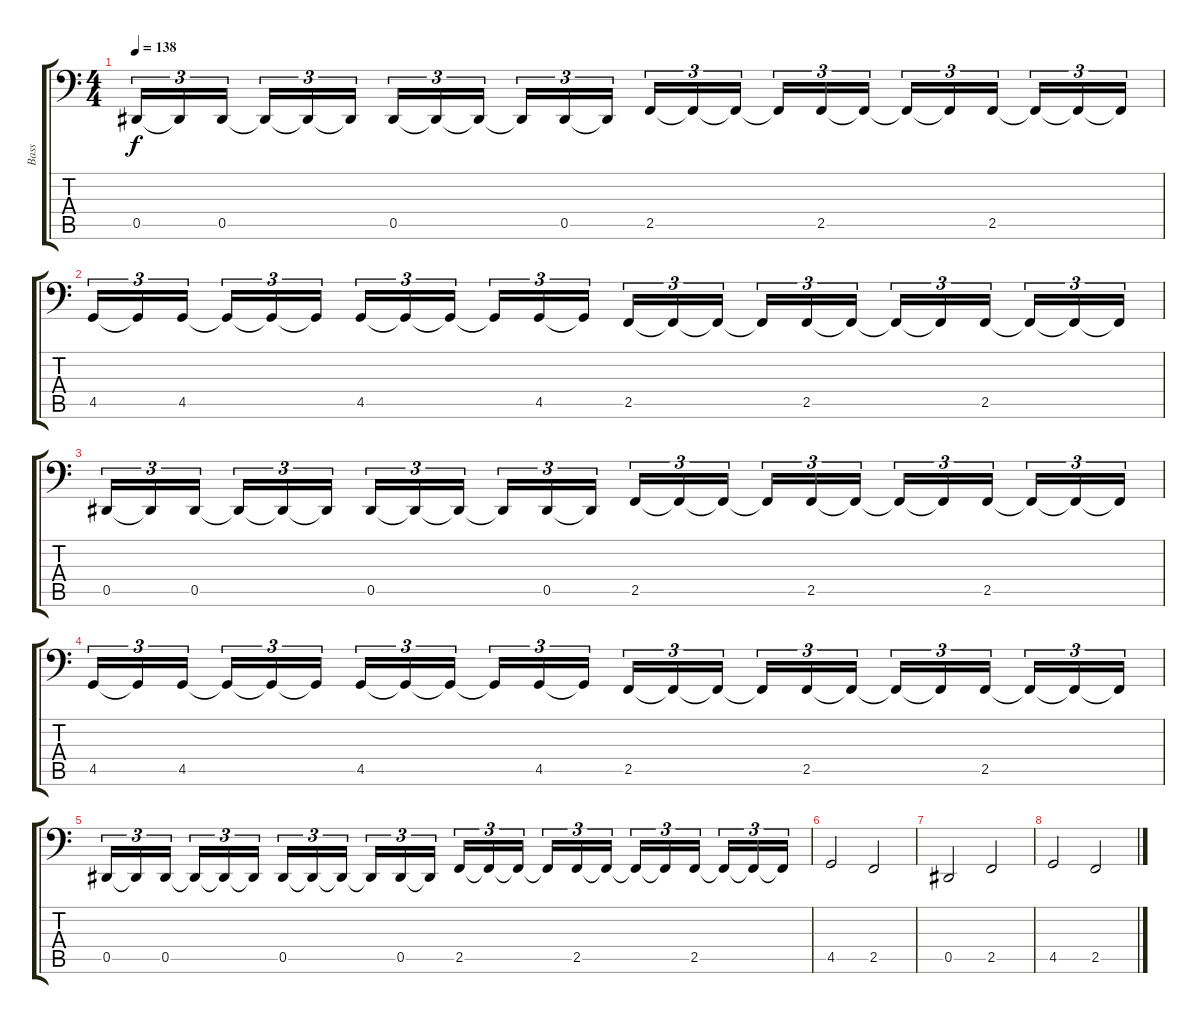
\track ("Bass" "Bass") {instrument electricbassfinger}
\staff {score tabs}
\tuning (B2 Gb2 Db2 Ab1 Eb1 Bb0) {hide}
\ts (4 4)
\tempo 138
\clef f4
\ks c
0.5.16{tu (3 2) dy f} 0.5{t}.16{tu (3 2)} 0.5.16{tu (3 2)} 0.5{t}.16{tu (3 2)} 0.5{t}.16{tu (3 2)} 0.5{t}.16{tu (3 2)} 0.5.16{tu (3 2)} 0.5{t}.16{tu (3 2)} 0.5{t}.16{tu (3 2)} 0.5{t}.16{tu (3 2)} 0.5.16{tu (3 2)} 0.5{t}.16{tu (3 2)} 2.5.16{tu (3 2)} 2.5{t}.16{tu (3 2)} 2.5{t}.16{tu (3 2)} 2.5{t}.16{tu (3 2)} 2.5.16{tu (3 2)} 2.5{t}.16{tu (3 2)} 2.5{t}.16{tu (3 2)} 2.5{t}.16{tu (3 2)} 2.5.16{tu (3 2)} 2.5{t}.16{tu (3 2)} 2.5{t}.16{tu (3 2)} 2.5{t}.16{tu (3 2)} |
4.5.16{tu (3 2)} 4.5{t}.16{tu (3 2)} 4.5.16{tu (3 2)} 4.5{t}.16{tu (3 2)} 4.5{t}.16{tu (3 2)} 4.5{t}.16{tu (3 2)} 4.5.16{tu (3 2)} 4.5{t}.16{tu (3 2)} 4.5{t}.16{tu (3 2)} 4.5{t}.16{tu (3 2)} 4.5.16{tu (3 2)} 4.5{t}.16{tu (3 2)} 2.5.16{tu (3 2)} 2.5{t}.16{tu (3 2)} 2.5{t}.16{tu (3 2)} 2.5{t}.16{tu (3 2)} 2.5.16{tu (3 2)} 2.5{t}.16{tu (3 2)} 2.5{t}.16{tu (3 2)} 2.5{t}.16{tu (3 2)} 2.5.16{tu (3 2)} 2.5{t}.16{tu (3 2)} 2.5{t}.16{tu (3 2)} 2.5{t}.16{tu (3 2)} |
0.5.16{tu (3 2)} 0.5{t}.16{tu (3 2)} 0.5.16{tu (3 2)} 0.5{t}.16{tu (3 2)} 0.5{t}.16{tu (3 2)} 0.5{t}.16{tu (3 2)} 0.5.16{tu (3 2)} 0.5{t}.16{tu (3 2)} 0.5{t}.16{tu (3 2)} 0.5{t}.16{tu (3 2)} 0.5.16{tu (3 2)} 0.5{t}.16{tu (3 2)} 2.5.16{tu (3 2)} 2.5{t}.16{tu (3 2)} 2.5{t}.16{tu (3 2)} 2.5{t}.16{tu (3 2)} 2.5.16{tu (3 2)} 2.5{t}.16{tu (3 2)} 2.5{t}.16{tu (3 2)} 2.5{t}.16{tu (3 2)} 2.5.16{tu (3 2)} 2.5{t}.16{tu (3 2)} 2.5{t}.16{tu (3 2)} 2.5{t}.16{tu (3 2)} |
4.5.16{tu (3 2)} 4.5{t}.16{tu (3 2)} 4.5.16{tu (3 2)} 4.5{t}.16{tu (3 2)} 4.5{t}.16{tu (3 2)} 4.5{t}.16{tu (3 2)} 4.5.16{tu (3 2)} 4.5{t}.16{tu (3 2)} 4.5{t}.16{tu (3 2)} 4.5{t}.16{tu (3 2)} 4.5.16{tu (3 2)} 4.5{t}.16{tu (3 2)} 2.5.16{tu (3 2)} 2.5{t}.16{tu (3 2)} 2.5{t}.16{tu (3 2)} 2.5{t}.16{tu (3 2)} 2.5.16{tu (3 2)} 2.5{t}.16{tu (3 2)} 2.5{t}.16{tu (3 2)} 2.5{t}.16{tu (3 2)} 2.5.16{tu (3 2)} 2.5{t}.16{tu (3 2)} 2.5{t}.16{tu (3 2)} 2.5{t}.16{tu (3 2)} |
0.5.16{tu (3 2)} 0.5{t}.16{tu (3 2)} 0.5.16{tu (3 2)} 0.5{t}.16{tu (3 2)} 0.5{t}.16{tu (3 2)} 0.5{t}.16{tu (3 2)} 0.5.16{tu (3 2)} 0.5{t}.16{tu (3 2)} 0.5{t}.16{tu (3 2)} 0.5{t}.16{tu (3 2)} 0.5.16{tu (3 2)} 0.5{t}.16{tu (3 2)} 2.5.16{tu (3 2)} 2.5{t}.16{tu (3 2)} 2.5{t}.16{tu (3 2)} 2.5{t}.16{tu (3 2)} 2.5.16{tu (3 2)} 2.5{t}.16{tu (3 2)} 2.5{t}.16{tu (3 2)} 2.5{t}.16{tu (3 2)} 2.5.16{tu (3 2)} 2.5{t}.16{tu (3 2)} 2.5{t}.16{tu (3 2)} 2.5{t}.16{tu (3 2)} |
4.5.2 2.5.2 |
0.5.2 2.5.2 |
4.5.2 2.5.2
